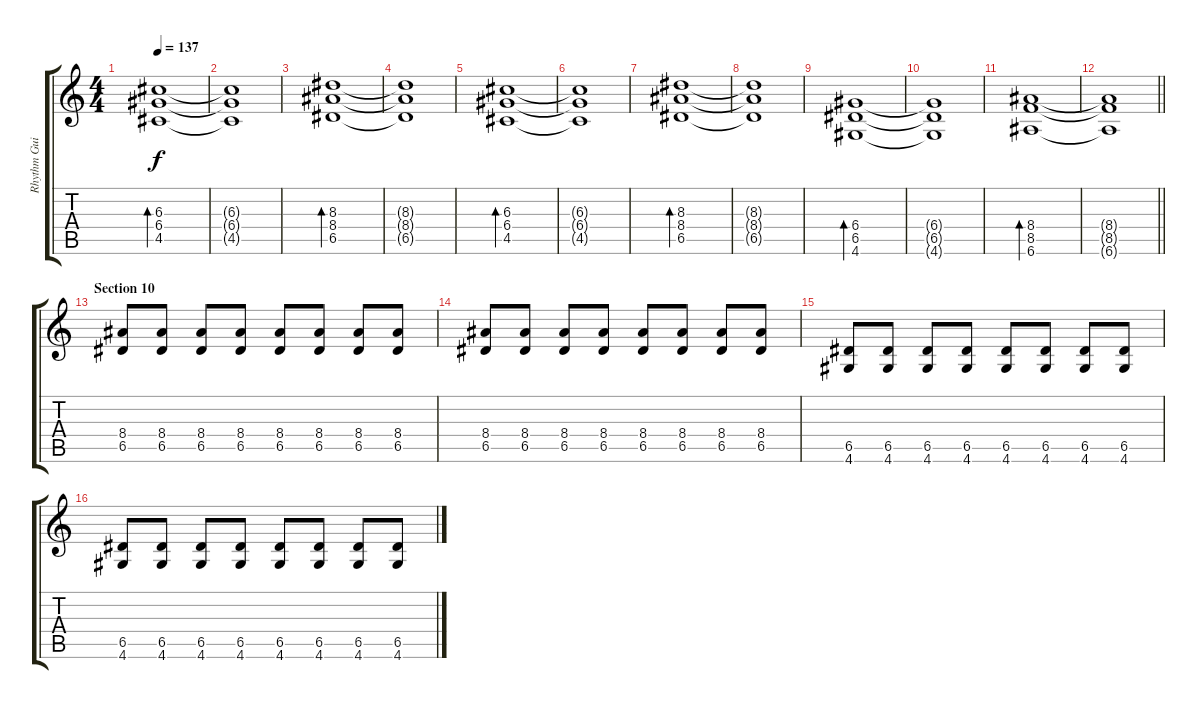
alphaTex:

\track ("Rhythm Guitar" "Rhythm Gui") {instrument overdrivenguitar}
\staff {score tabs}
\tuning (E4 B3 G3 D3 A2 E2) {hide}
\ts (4 4)
\tempo 137
\clef g2
\ks c
(6.3 6.4 4.5).1{bd 120 dy f} |
(6.3{t} 6.4{t} 4.5{t}).1 |
(8.3 8.4 6.5).1{bd 120} |
(8.3{t} 8.4{t} 6.5{t}).1 |
(6.3 6.4 4.5).1{bd 120} |
(6.3{t} 6.4{t} 4.5{t}).1 |
(8.3 8.4 6.5).1{bd 120} |
(8.3{t} 8.4{t} 6.5{t}).1 |
(6.4 6.5 4.6).1{bd 120} |
(6.4{t} 6.5{t} 4.6{t}).1 |
(8.4 8.5 6.6).1{bd 120} |
\barLineRight lightlight
(8.4{t} 8.5{t} 6.6{t}).1 |
\section ("" "Section 10")
(8.4 6.5).8{volume 12 balance 12} (8.4 6.5).8 (8.4 6.5).8 (8.4 6.5).8 (8.4 6.5).8 (8.4 6.5).8 (8.4 6.5).8 (8.4 6.5).8 |
(8.4 6.5).8 (8.4 6.5).8 (8.4 6.5).8 (8.4 6.5).8 (8.4 6.5).8 (8.4 6.5).8 (8.4 6.5).8 (8.4 6.5).8 |
(6.5 4.6).8 (6.5 4.6).8 (6.5 4.6).8 (6.5 4.6).8 (6.5 4.6).8 (6.5 4.6).8 (6.5 4.6).8 (6.5 4.6).8 |
(6.5 4.6).8 (6.5 4.6).8 (6.5 4.6).8 (6.5 4.6).8 (6.5 4.6).8 (6.5 4.6).8 (6.5 4.6).8 (6.5 4.6).8
